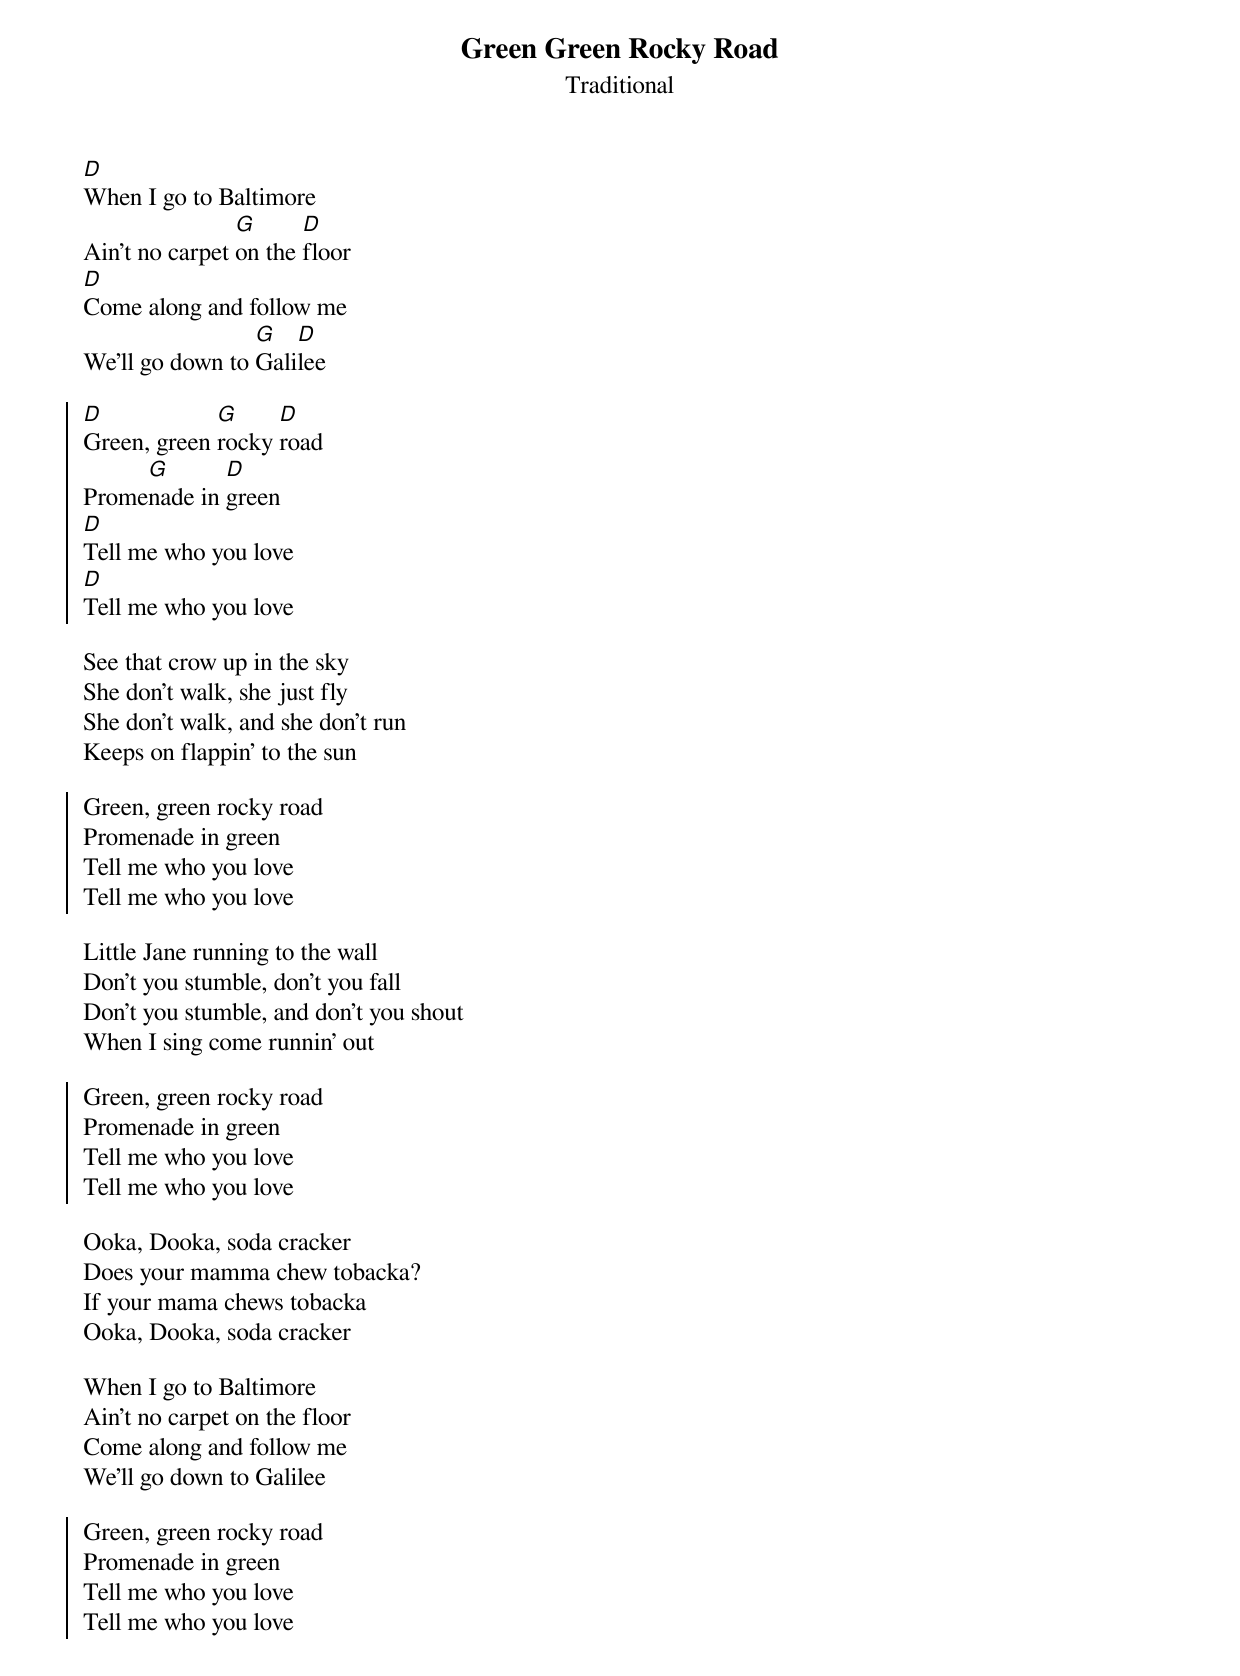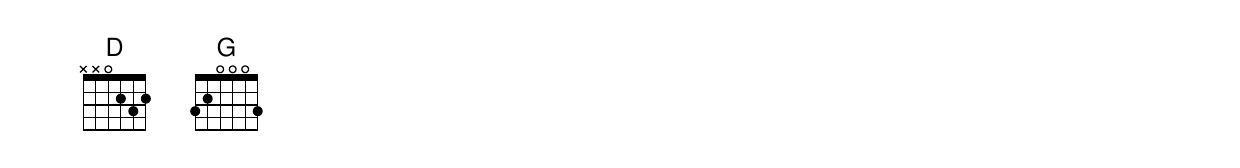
{t:Green Green Rocky Road}
{st:Traditional}
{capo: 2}

[D]When I go to Baltimore
Ain't no carpet [G]on the [D]floor
[D]Come along and follow me
We'll go down to [G]Gali[D]lee

{soc}
[D]Green, green [G]rocky [D]road
Prome[G]nade in [D]green
[D]Tell me who you love
[D]Tell me who you love
{eoc}

See that crow up in the sky
She don't walk, she just fly
She don't walk, and she don't run
Keeps on flappin' to the sun

{soc}
Green, green rocky road
Promenade in green
Tell me who you love
Tell me who you love
{eoc}

Little Jane running to the wall
Don't you stumble, don't you fall
Don't you stumble, and don't you shout
When I sing come runnin' out

{soc}
Green, green rocky road
Promenade in green
Tell me who you love
Tell me who you love
{eoc}

Ooka, Dooka, soda cracker
Does your mamma chew tobacka?
If your mama chews tobacka
Ooka, Dooka, soda cracker

When I go to Baltimore
Ain't no carpet on the floor
Come along and follow me
We'll go down to Galilee

{soc}
Green, green rocky road
Promenade in green
Tell me who you love
Tell me who you love
{eoc}
